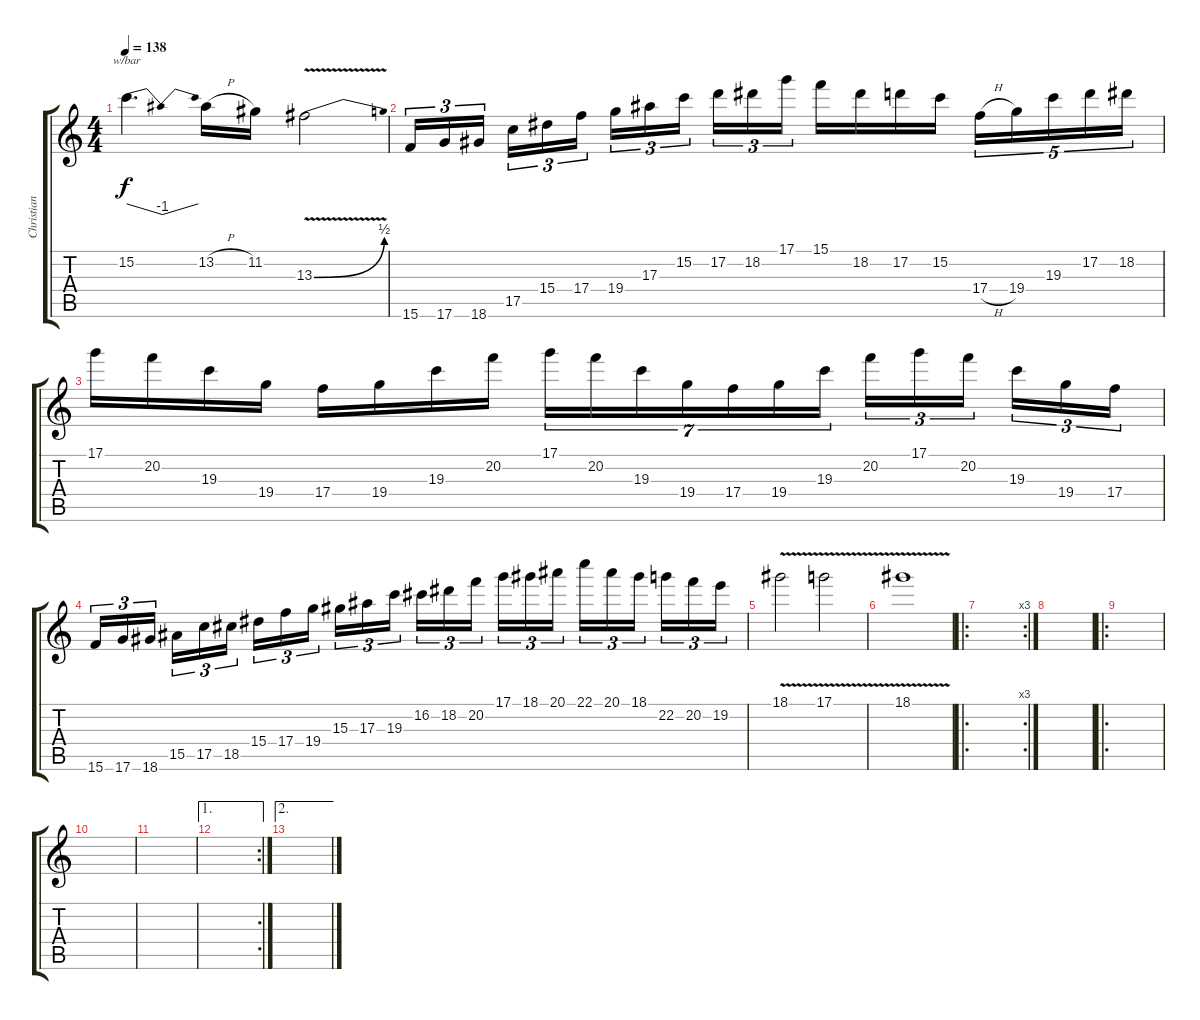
\track ("Christian Muenzner 2" "Christian ") {instrument distortionguitar}
\staff {score tabs}
\tuning (D4 A3 F3 C3 G2 D2) {hide}
\ts (4 4)
\tempo 138
\clef g2
\ks c
15.2.4{d tbe (dip default 0 0 30 -4 60 0) dy f} 13.2{h}.16 11.2.16 13.3{be (bend 0 0 60 2) v}.2 |
15.6.16{tu (3 2)} 17.6.16{tu (3 2)} 18.6.16{tu (3 2) beam splitsecondary} 17.5.16{tu (3 2)} 15.4.16{tu (3 2)} 17.4.16{tu (3 2)} 19.4.16{tu (3 2)} 17.3.16{tu (3 2)} 15.2.16{tu (3 2) beam splitsecondary} 17.2.16{tu (3 2)} 18.2.16{tu (3 2)} 17.1.16{tu (3 2)} 15.1.16 18.2.16 17.2.16 15.2.16 17.4{h}.16{tu (5 4)} 19.4.16{tu (5 4)} 19.3.16{tu (5 4)} 17.2.16{tu (5 4)} 18.2.16{tu (5 4)} |
17.1.16 20.2.16 19.3.16 19.4.16 17.4.16 19.4.16 19.3.16 20.2.16 17.1.16{tu (7 4)} 20.2.16{tu (7 4)} 19.3.16{tu (7 4)} 19.4.16{tu (7 4)} 17.4.16{tu (7 4)} 19.4.16{tu (7 4)} 19.3.16{tu (7 4)} 20.2.16{tu (3 2)} 17.1.16{tu (3 2)} 20.2.16{tu (3 2) beam splitsecondary} 19.3.16{tu (3 2)} 19.4.16{tu (3 2)} 17.4.16{tu (3 2)} |
15.6.16{tu (3 2)} 17.6.16{tu (3 2)} 18.6.16{tu (3 2) beam splitsecondary} 15.5.16{tu (3 2)} 17.5.16{tu (3 2)} 18.5.16{tu (3 2)} 15.4.16{tu (3 2)} 17.4.16{tu (3 2)} 19.4.16{tu (3 2) beam splitsecondary} 15.3.16{tu (3 2)} 17.3.16{tu (3 2)} 19.3.16{tu (3 2)} 16.2.16{tu (3 2)} 18.2.16{tu (3 2)} 20.2.16{tu (3 2) beam splitsecondary} 17.1.16{tu (3 2)} 18.1.16{tu (3 2)} 20.1.16{tu (3 2)} 22.1.16{tu (3 2)} 20.1.16{tu (3 2)} 18.1.16{tu (3 2) beam splitsecondary} 22.2.16{tu (3 2)} 20.2.16{tu (3 2)} 19.2.16{tu (3 2)} |
18.1{v}.2 17.1{v}.2 |
18.1{v}.1 |
\ro
\rc 3
|
|
\ro
|
|
|
\ae 1
\rc 2
|
\ae 2
